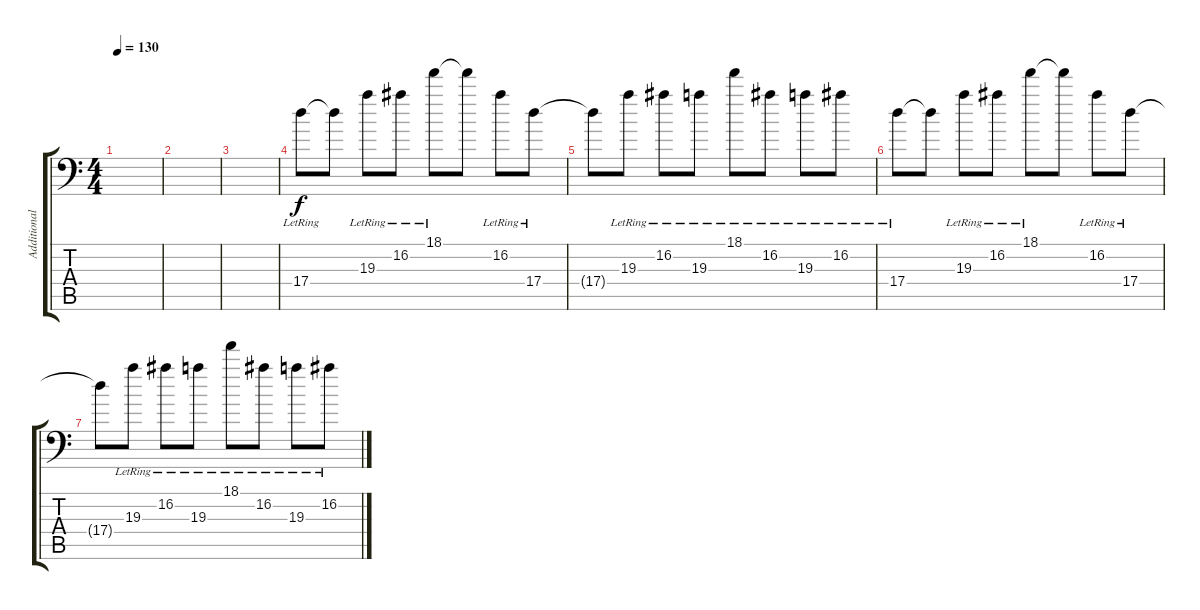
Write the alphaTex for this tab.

\track ("Additional Guitar" "Additional") {instrument distortionguitar}
\staff {score tabs}
\tuning (B3 Gb3 D3 A2 E2 A1) {hide}
\ts (4 4)
\tempo 130
\clef f4
\ks c
|
|
|
17.4{lr}.8{volume 14 instrument electricguitarclean} 17.4{t}.8 19.3{lr}.8 16.2{lr}.8 18.1{lr}.8 18.1{t}.8 16.2{lr}.8 17.4{lr}.8 |
17.4{t}.8 19.3{lr}.8 16.2{lr}.8 19.3{lr}.8 18.1{lr}.8 16.2{lr}.8 19.3{lr}.8 16.2{lr}.8 |
17.4{lr}.8 17.4{t}.8 19.3{lr}.8 16.2{lr}.8 18.1{lr}.8 18.1{t}.8 16.2{lr}.8 17.4{lr}.8 |
17.4{t}.8 19.3{lr}.8 16.2{lr}.8 19.3{lr}.8 18.1{lr}.8 16.2{lr}.8 19.3{lr}.8 16.2{lr}.8
